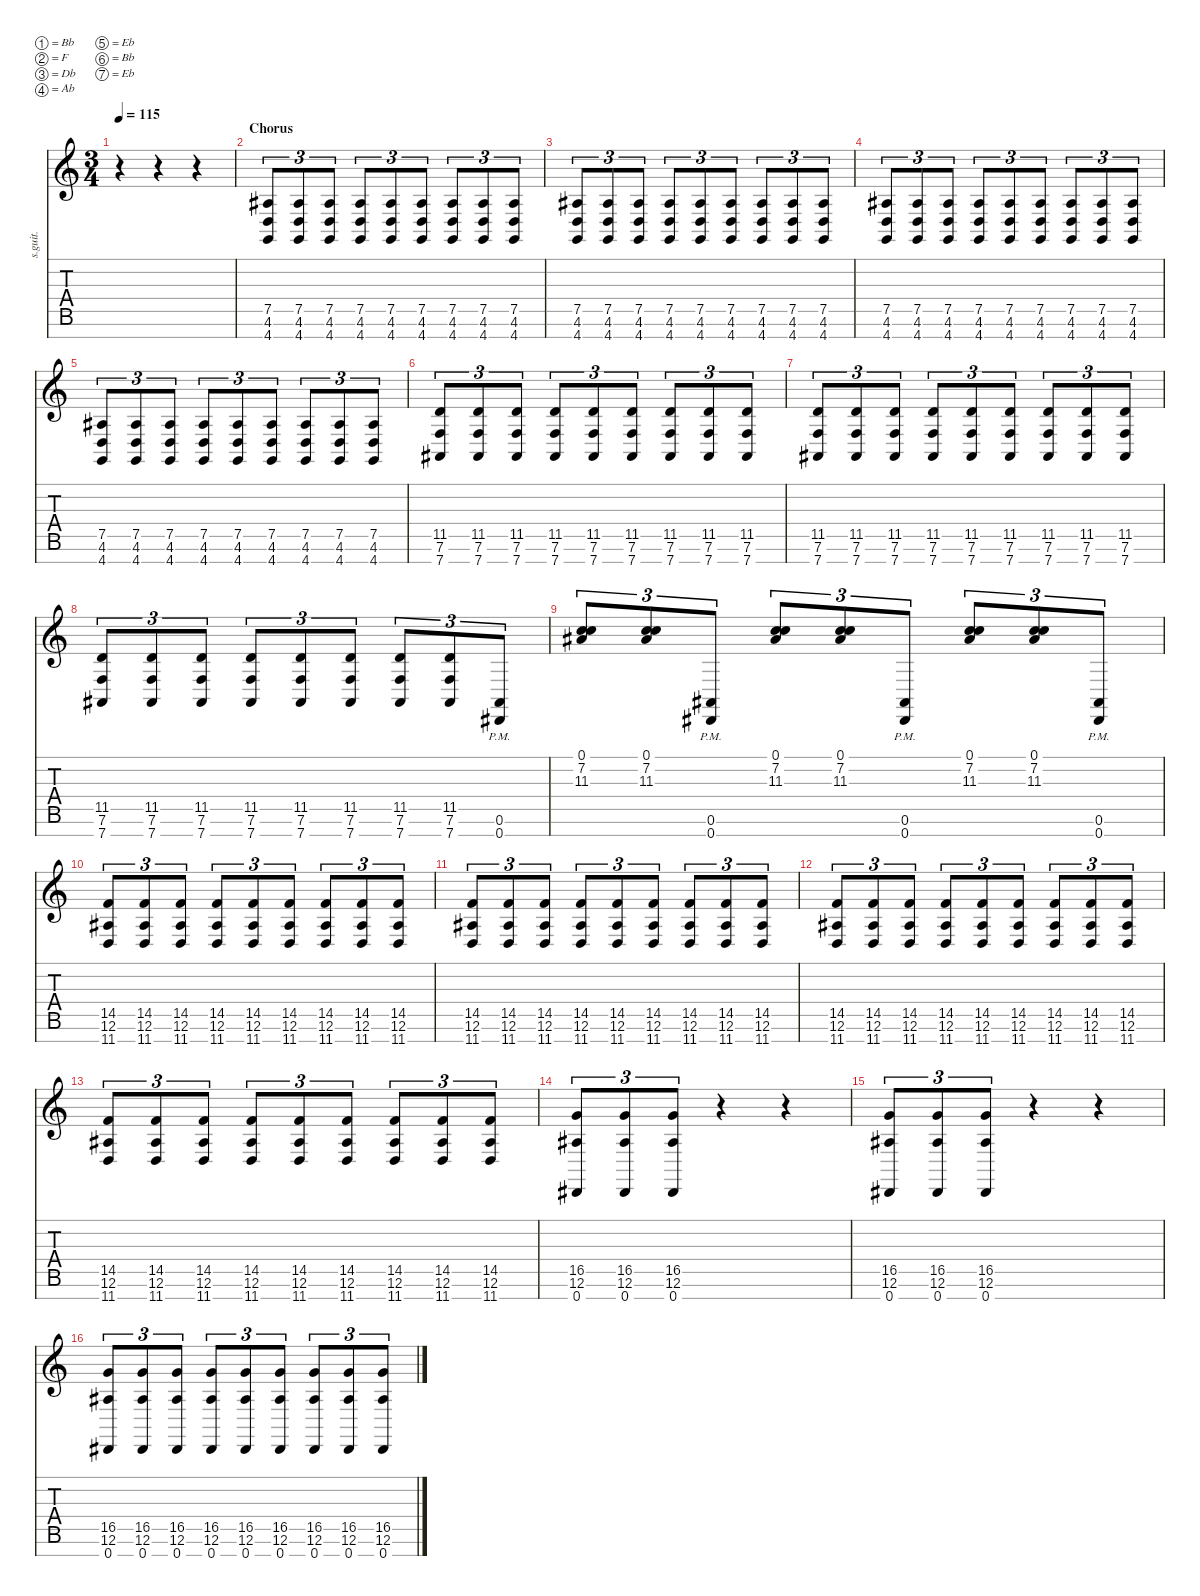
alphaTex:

\defaultSystemsLayout 4
\hideDynamics
\bracketExtendMode nobrackets
\track ("Guitar" "s.guit.") {instrument distortionguitar}
\staff {score tabs}
\tuning (Bb3 F3 Db3 Ab2 Eb2 Bb1 Eb1)
\ts (3 4)
\tempo 115
\clef g2
\ks c
r.4{dy mf} r.4 r.4 |
\section ("" "Chorus")
(4.7 4.6 7.5{acc #}).8{tu (3 2) dy f} (4.7 4.6 7.5{acc #}).8{tu (3 2)} (4.7 4.6 7.5{acc #}).8{tu (3 2)} (4.7 4.6 7.5{acc #}).8{tu (3 2)} (4.7 4.6 7.5{acc #}).8{tu (3 2)} (4.7 4.6 7.5{acc #}).8{tu (3 2)} (4.7 4.6 7.5{acc #}).8{tu (3 2)} (4.7 4.6 7.5{acc #}).8{tu (3 2)} (4.7 4.6 7.5{acc #}).8{tu (3 2)} |
(4.7 4.6 7.5{acc #}).8{tu (3 2)} (4.7 4.6 7.5{acc #}).8{tu (3 2)} (4.7 4.6 7.5{acc #}).8{tu (3 2)} (4.7 4.6 7.5{acc #}).8{tu (3 2)} (4.7 4.6 7.5{acc #}).8{tu (3 2)} (4.7 4.6 7.5{acc #}).8{tu (3 2)} (4.7 4.6 7.5{acc #}).8{tu (3 2)} (4.7 4.6 7.5{acc #}).8{tu (3 2)} (4.7 4.6 7.5{acc #}).8{tu (3 2)} |
(4.7 4.6 7.5{acc #}).8{tu (3 2)} (4.7 4.6 7.5{acc #}).8{tu (3 2)} (4.7 4.6 7.5{acc #}).8{tu (3 2)} (4.7 4.6 7.5{acc #}).8{tu (3 2)} (4.7 4.6 7.5{acc #}).8{tu (3 2)} (4.7 4.6 7.5{acc #}).8{tu (3 2)} (4.7 4.6 7.5{acc #}).8{tu (3 2)} (4.7 4.6 7.5{acc #}).8{tu (3 2)} (4.7 4.6 7.5{acc #}).8{tu (3 2)} |
(4.7 4.6 7.5{acc #}).8{tu (3 2)} (4.7 4.6 7.5{acc #}).8{tu (3 2)} (4.7 4.6 7.5{acc #}).8{tu (3 2)} (4.7 4.6 7.5{acc #}).8{tu (3 2)} (4.7 4.6 7.5{acc #}).8{tu (3 2)} (4.7 4.6 7.5{acc #}).8{tu (3 2)} (4.7 4.6 7.5{acc #}).8{tu (3 2)} (4.7 4.6 7.5{acc #}).8{tu (3 2)} (4.7 4.6 7.5{acc #}).8{tu (3 2)} |
(7.7{acc #} 7.6 11.5).8{tu (3 2)} (7.7{acc #} 7.6 11.5).8{tu (3 2)} (7.7{acc #} 7.6 11.5).8{tu (3 2)} (7.7{acc #} 7.6 11.5).8{tu (3 2)} (7.7{acc #} 7.6 11.5).8{tu (3 2)} (7.7{acc #} 7.6 11.5).8{tu (3 2)} (7.7{acc #} 7.6 11.5).8{tu (3 2)} (7.7{acc #} 7.6 11.5).8{tu (3 2)} (7.7{acc #} 7.6 11.5).8{tu (3 2)} |
(7.7{acc #} 7.6 11.5).8{tu (3 2)} (7.7{acc #} 7.6 11.5).8{tu (3 2)} (7.7{acc #} 7.6 11.5).8{tu (3 2)} (7.7{acc #} 7.6 11.5).8{tu (3 2)} (7.7{acc #} 7.6 11.5).8{tu (3 2)} (7.7{acc #} 7.6 11.5).8{tu (3 2)} (7.7{acc #} 7.6 11.5).8{tu (3 2)} (7.7{acc #} 7.6 11.5).8{tu (3 2)} (7.7{acc #} 7.6 11.5).8{tu (3 2)} |
(7.7{acc #} 7.6 11.5).8{tu (3 2)} (7.7{acc #} 7.6 11.5).8{tu (3 2)} (7.7{acc #} 7.6 11.5).8{tu (3 2)} (7.7{acc #} 7.6 11.5).8{tu (3 2)} (7.7{acc #} 7.6 11.5).8{tu (3 2)} (7.7{acc #} 7.6 11.5).8{tu (3 2)} (7.7{acc #} 7.6 11.5).8{tu (3 2)} (7.7{acc #} 7.6 11.5).8{tu (3 2)} (0.7{pm acc #} 0.6{pm acc #}).8{tu (3 2)} |
(11.3 7.2 0.1{acc #}).8{tu (3 2)} (7.2 11.3 0.1{acc #}).8{tu (3 2)} (0.7{pm acc #} 0.6{pm acc #}).8{tu (3 2)} (11.3 7.2 0.1{acc #}).8{tu (3 2)} (11.3 7.2 0.1{acc #}).8{tu (3 2)} (0.6{pm acc #} 0.7{pm acc #}).8{tu (3 2)} (11.3 7.2 0.1{acc #}).8{tu (3 2)} (11.3 7.2 0.1{acc #}).8{tu (3 2)} (0.7{pm acc #} 0.6{pm acc #}).8{tu (3 2)} |
(12.6{acc #} 14.5 11.7).8{tu (3 2)} (12.6{acc #} 14.5 11.7).8{tu (3 2)} (12.6{acc #} 14.5 11.7).8{tu (3 2)} (12.6{acc #} 14.5 11.7).8{tu (3 2)} (12.6{acc #} 14.5 11.7).8{tu (3 2)} (12.6{acc #} 14.5 11.7).8{tu (3 2)} (12.6{acc #} 14.5 11.7).8{tu (3 2)} (12.6{acc #} 14.5 11.7).8{tu (3 2)} (12.6{acc #} 14.5 11.7).8{tu (3 2)} |
(12.6{acc #} 14.5 11.7).8{tu (3 2)} (12.6{acc #} 14.5 11.7).8{tu (3 2)} (12.6{acc #} 14.5 11.7).8{tu (3 2)} (12.6{acc #} 14.5 11.7).8{tu (3 2)} (12.6{acc #} 14.5 11.7).8{tu (3 2)} (12.6{acc #} 14.5 11.7).8{tu (3 2)} (12.6{acc #} 14.5 11.7).8{tu (3 2)} (12.6{acc #} 14.5 11.7).8{tu (3 2)} (12.6{acc #} 14.5 11.7).8{tu (3 2)} |
(12.6{acc #} 14.5 11.7).8{tu (3 2)} (12.6{acc #} 14.5 11.7).8{tu (3 2)} (12.6{acc #} 14.5 11.7).8{tu (3 2)} (12.6{acc #} 14.5 11.7).8{tu (3 2)} (12.6{acc #} 14.5 11.7).8{tu (3 2)} (12.6{acc #} 14.5 11.7).8{tu (3 2)} (12.6{acc #} 14.5 11.7).8{tu (3 2)} (12.6{acc #} 14.5 11.7).8{tu (3 2)} (12.6{acc #} 14.5 11.7).8{tu (3 2)} |
(12.6{acc #} 14.5 11.7).8{tu (3 2)} (12.6{acc #} 14.5 11.7).8{tu (3 2)} (12.6{acc #} 14.5 11.7).8{tu (3 2)} (12.6{acc #} 14.5 11.7).8{tu (3 2)} (12.6{acc #} 14.5 11.7).8{tu (3 2)} (12.6{acc #} 14.5 11.7).8{tu (3 2)} (12.6{acc #} 14.5 11.7).8{tu (3 2)} (12.6{acc #} 14.5 11.7).8{tu (3 2)} (12.6{acc #} 14.5 11.7).8{tu (3 2)} |
(0.7{acc #} 12.6{acc #} 16.5).8{tu (3 2) dy mf} (0.7{acc #} 12.6{acc #} 16.5).8{tu (3 2)} (0.7{acc #} 12.6{acc #} 16.5).8{tu (3 2)} r.4 r.4 |
(0.7{acc #} 12.6{acc #} 16.5).8{tu (3 2)} (0.7{acc #} 12.6{acc #} 16.5).8{tu (3 2)} (0.7{acc #} 12.6{acc #} 16.5).8{tu (3 2)} r.4 r.4 |
(0.7{acc #} 12.6{acc #} 16.5).8{tu (3 2)} (0.7{acc #} 12.6{acc #} 16.5).8{tu (3 2)} (0.7{acc #} 12.6{acc #} 16.5).8{tu (3 2)} (0.7{acc #} 12.6{acc #} 16.5).8{tu (3 2)} (0.7{acc #} 12.6{acc #} 16.5).8{tu (3 2)} (0.7{acc #} 12.6{acc #} 16.5).8{tu (3 2)} (0.7{acc #} 12.6{acc #} 16.5).8{tu (3 2)} (0.7{acc #} 12.6{acc #} 16.5).8{tu (3 2)} (0.7{acc #} 12.6{acc #} 16.5).8{tu (3 2)}
